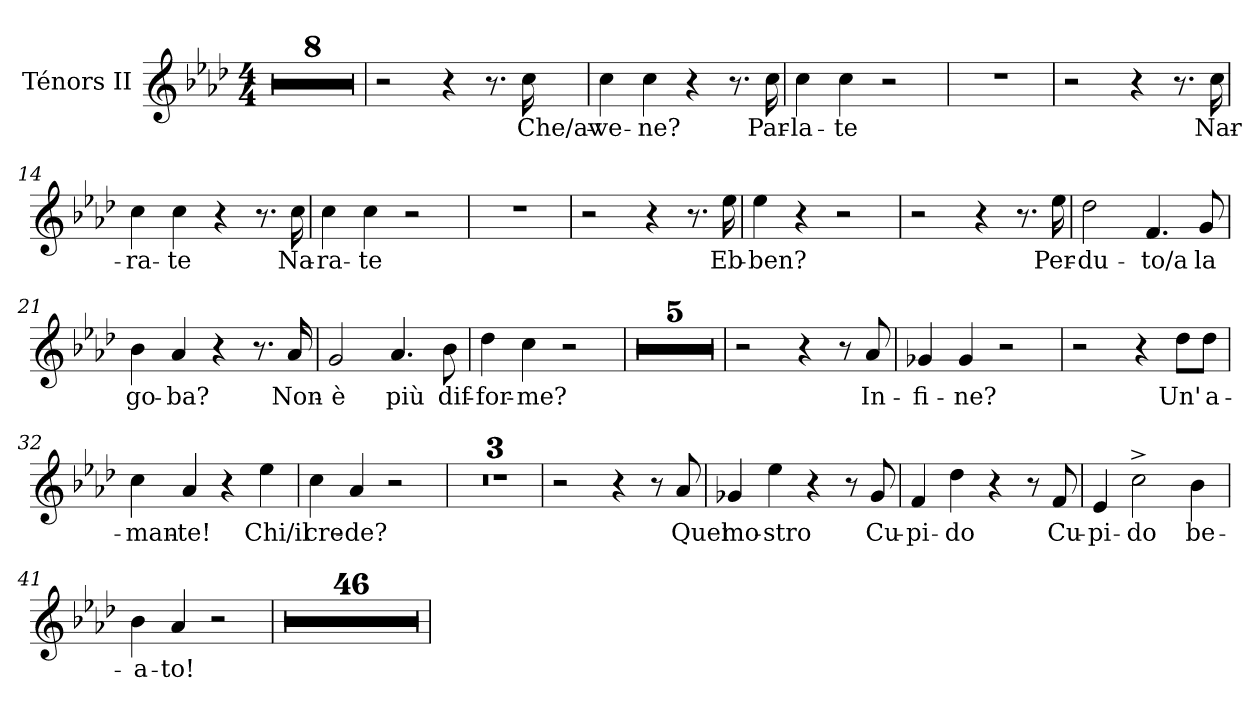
**kern	**text
*part1	*part1
*staff1	*staff1
*I"Ténors II	*
*I'T. 2	*
*clefG2	*
*ITrd7c12	*
*k[b-e-a-d-]	*
*A-:	*
*M4/4	*
=1	=1
1r	.
=2	=2
1r	.
=3	=3
1r	.
=4	=4
1r	.
=5	=5
1r	.
=6	=6
1r	.
!!LO:PB:g=z
=7	=7
1r	.
=8	=8
1r	.
=9	=9
2r	.
4r	.
8.r	.
16c\	Che/av-
=10	=10
4c\	-ve-
4c\	-ne?
4r	.
8.r	.
16c\	Par-
=11	=11
4c\	-la-
4c\	-te
2r	.
!!LO:PB:g=z
=12	=12
1r	.
=13	=13
2r	.
4r	.
8.r	.
16c\	Nar-
=14	=14
4c\	-ra-
4c\	-te
4r	.
8.r	.
16c\	Na-
=15	=15
4c\	-ra-
4c\	-te
2r	.
!!LO:PB:g=z
=16	=16
1r	.
=17	=17
2r	.
4r	.
8.r	.
16e-\	Eb-
=18	=18
4e-\	-ben?
4r	.
2r	.
=19	=19
2r	.
4r	.
8.r	.
16e-\	Per-
!!LO:PB:g=z
=20	=20
2d-\	-du-
4.F/	-to/a
8G/	la
=21	=21
4B-\	go-
4A-/	-ba?
4r	.
8.r	.
16A-/	Non-
=22	=22
2G/	-è
4.A-/	più
8B-\	dif-
=23	=23
4d-\	-for-
4c\	-me?
2r	.
!!LO:PB:g=z
=24	=24
1r	.
=25	=25
1r	.
=26	=26
1r	.
=27	=27
1r	.
=28	=28
1r	.
!!LO:PB:g=z
=29	=29
2r	.
4r	.
8r	.
8A-/	In-
=30	=30
4G-X/	-fi-
4G-/	-ne?
2r	.
=31	=31
2r	.
4r	.
8d-\L	Un'
8d-\J	a-
=32	=32
4c\	-man-
4A-/	-te!
4r	.
4e-\	Chi/il
!!LO:PB:g=z
=33	=33
4c\	cre-
4A-/	-de?
2r	.
=34	=34
1r	.
=35	=35
1r	.
=36	=36
1r	.
=37	=37
2r	.
4r	.
8r	.
8A-/	Quel
!!LO:PB:g=z
=38	=38
4G-X/	mo-
4e-\	-stro
4r	.
8r	.
8G-/	Cu-
=39	=39
4F/	-pi-
4d-\	-do
4r	.
8r	.
8F/	Cu-
=40	=40
4E-/	-pi-
2c^\	-do
4B-\	be-
=41	=41
4B-\	-a-
4A-/	-to!
2r	.
=42	=42
1r	.
=43	=43
1r	.
!!LO:PB:g=z
=44	=44
1r	.
=45	=45
1r	.
=46	=46
1r	.
=47	=47
1r	.
=48	=48
1r	.
=49	=49
1r	.
=50	=50
1r	.
!!LO:PB:g=z
=51	=51
1r	.
=52	=52
1r	.
=53	=53
1r	.
=54	=54
1r	.
=55	=55
1r	.
=56	=56
1r	.
=57	=57
1r	.
!!LO:PB:g=z
=58	=58
1r	.
=59	=59
1r	.
=60	=60
1r	.
=61	=61
1r	.
=62	=62
1r	.
!!LO:PB:g=z
=63	=63
1r	.
=64	=64
1r	.
=65	=65
1r	.
=66	=66
1r	.
=67	=67
1r	.
!!LO:PB:g=z
=68	=68
1r	.
=69	=69
1r	.
=70	=70
1r	.
=71	=71
1r	.
=72	=72
1r	.
=73	=73
1r	.
=74	=74
1r	.
!!LO:PB:g=z
=75	=75
1r	.
=76	=76
1r	.
=77	=77
1r	.
=78	=78
1r	.
=79	=79
1r	.
=80	=80
1r	.
=81	=81
1r	.
=82	=82
1r	.
!!LO:PB:g=z
=83	=83
1r	.
=84	=84
1r	.
=85	=85
1r	.
=86	=86
1r	.
=87	=87
1r	.
=	=
*-	*-
